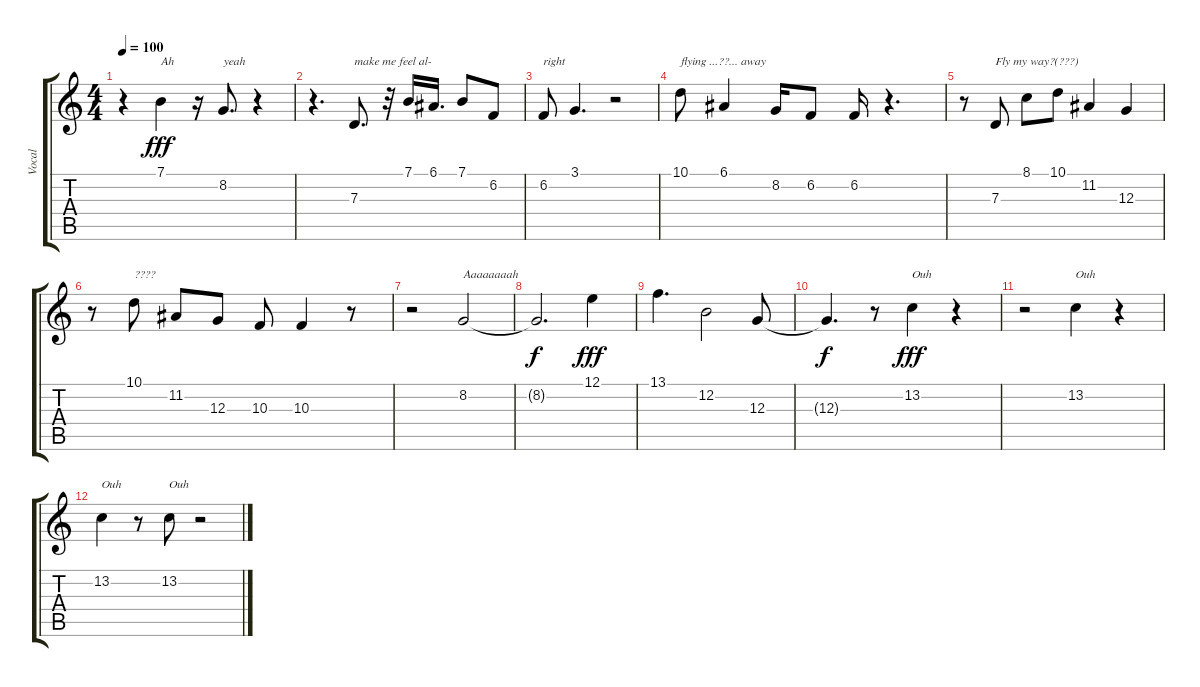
\track ("Vocal" "Vocal") {instrument synthvoice}
\staff {score tabs}
\tuning (E4 B3 G3 D3 A2 E2) {hide}
\ts (4 4)
\tempo 100
\clef g2
\ks c
r.4{dy fff} 7.1.4{txt "Ah"} r.16 8.2.8{d txt "yeah"} r.4 |
r.4{d} 7.3.8{d txt "make me feel al-"} r.32 7.1.16 6.1.16{d} 7.1.8 6.2.8 |
6.2.8{txt "right"} 3.1.4{d} r.2 |
10.1.8{txt "flying ...??... away"} 6.1.4 8.2.16 6.2.8 6.2.16 r.4{d} |
r.8 7.3.8{txt "Fly my way?(???)"} 8.1.8 10.1.8 11.2.4 12.3.4 |
r.8 10.1.8{txt "????"} 11.2.8 12.3.8 10.3.8 10.3.4 r.8 |
r.2 8.2.2{txt "Aaaaaaaah"} |
8.2{t}.2{d dy f} 12.1.4{dy fff} |
13.1.4{d} 12.2.2 12.3.8 |
12.3{t}.4{d dy f} r.8 13.2.4{txt "Ouh" dy fff} r.4 |
r.2 13.2.4{txt "Ouh"} r.4 |
13.2.4{txt "Ouh"} r.8 13.2.8{txt "Ouh"} r.2
